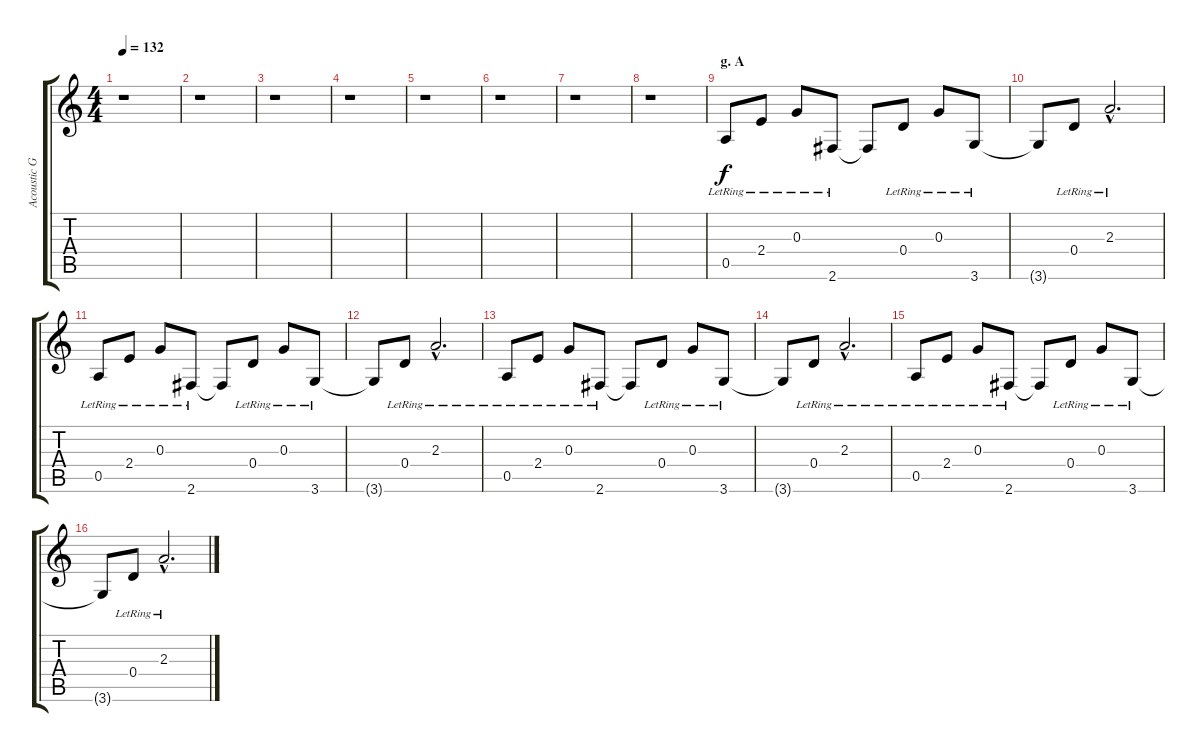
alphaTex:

\track ("Acoustic Guitar" "Acoustic G") {instrument electricguitarclean}
\staff {score tabs}
\tuning (E4 B3 G3 D3 A2 E2) {hide}
\ts (4 4)
\tempo 132
\clef g2
\ks c
r.1{dy f} |
r.1 |
r.1 |
r.1 |
r.1 |
r.1 |
r.1 |
r.1 |
\section ("" "g. A")
0.5{lr}.8 2.4{lr}.8 0.3{lr}.8 2.6{lr}.8 2.6{t}.8 0.4{lr}.8 0.3{lr}.8 3.6{lr}.8 |
3.6{t}.8 0.4{lr}.8 2.3{hac lr}.2{d} |
0.5{lr}.8 2.4{lr}.8 0.3{lr}.8 2.6{lr}.8 2.6{t}.8 0.4{lr}.8 0.3{lr}.8 3.6{lr}.8 |
3.6{t}.8 0.4{lr}.8 2.3{hac lr}.2{d} |
0.5{lr}.8 2.4{lr}.8 0.3{lr}.8 2.6{lr}.8 2.6{t}.8 0.4{lr}.8 0.3{lr}.8 3.6{lr}.8 |
3.6{t}.8 0.4{lr}.8 2.3{hac lr}.2{d} |
0.5{lr}.8 2.4{lr}.8 0.3{lr}.8 2.6{lr}.8 2.6{t}.8 0.4{lr}.8 0.3{lr}.8 3.6{lr}.8 |
3.6{t}.8 0.4{lr}.8 2.3{hac lr}.2{d}
